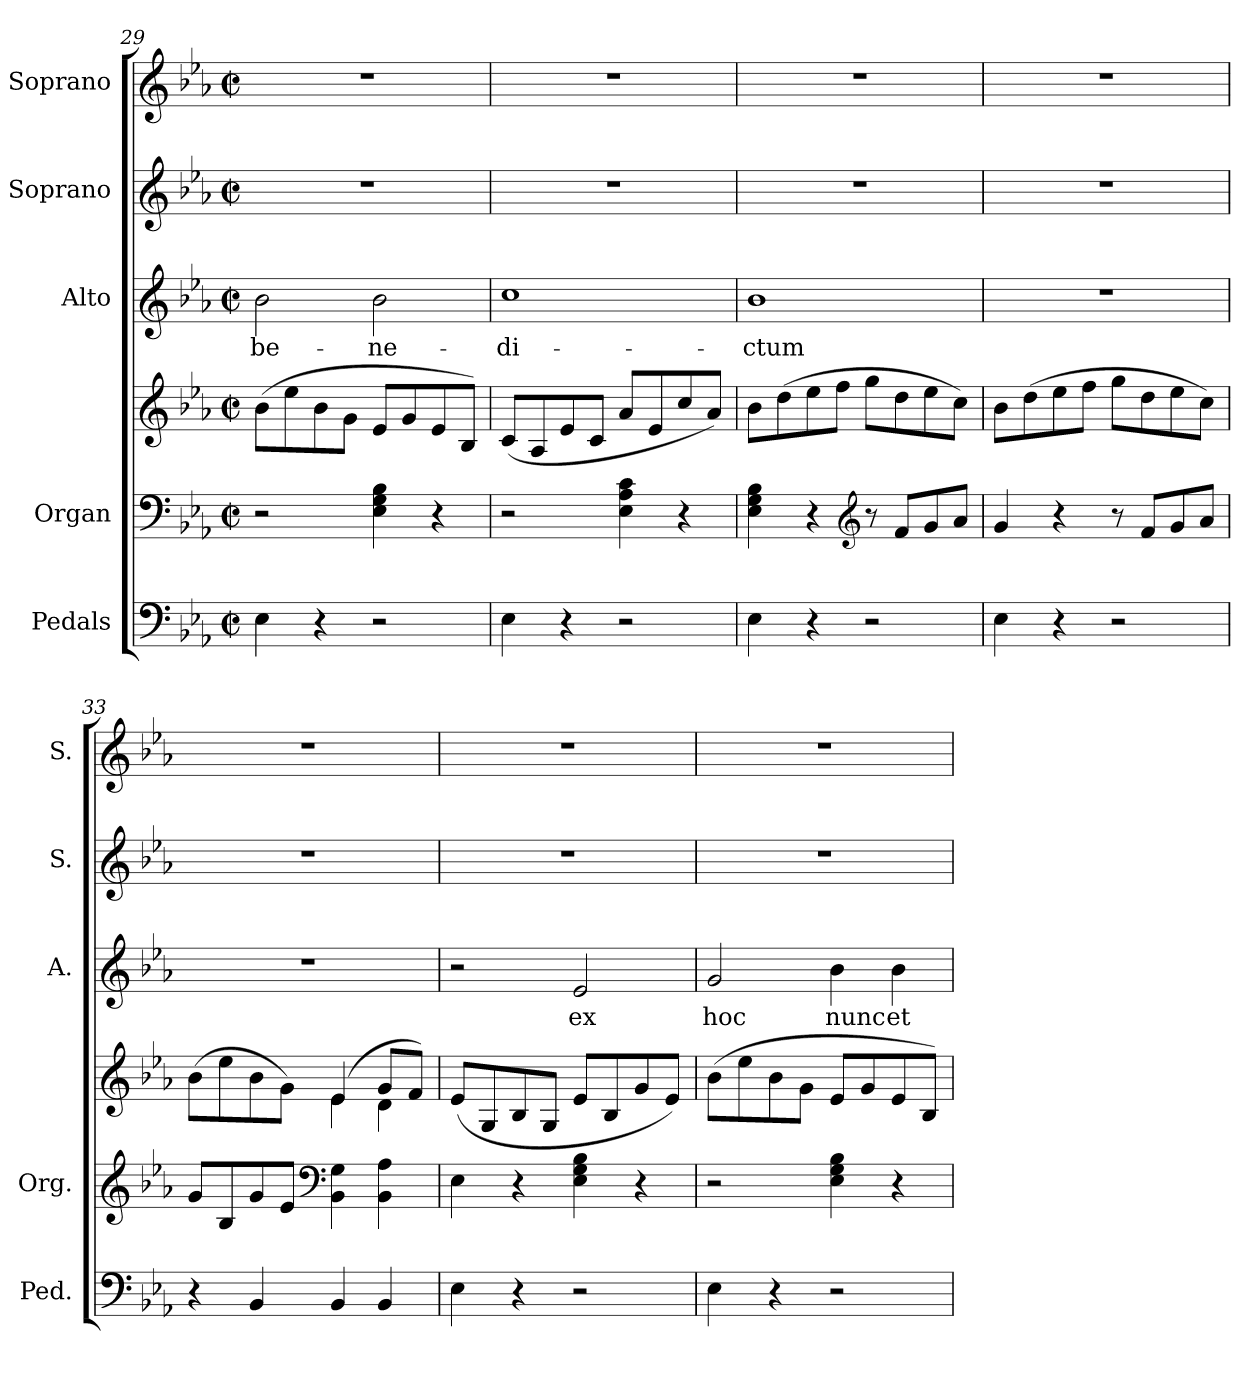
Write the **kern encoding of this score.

**kern	**kern	**kern	**kern	**text	**kern	**kern
*part5	*part4	*part4	*part3	*part3	*part2	*part1
*staff6	*staff5	*staff4	*staff3	*staff3	*staff2	*staff1
*I"Pedals	*I"Organ	*	*I"Alto	*	*I"Soprano	*I"Soprano
*I'Ped.	*I'Org.	*	*I'A.	*	*I'S.	*I'S.
*clefF4	*clefF4	*clefG2	*clefG2	*	*clefG2	*clefG2
*k[b-e-a-]	*k[b-e-a-]	*k[b-e-a-]	*k[b-e-a-]	*	*k[b-e-a-]	*k[b-e-a-]
*E-:	*E-:	*E-:	*E-:	*	*E-:	*E-:
*M2/2	*M2/2	*M2/2	*M2/2	*	*M2/2	*M2/2
*met(c|)	*met(c|)	*met(c|)	*met(c|)	*	*met(c|)	*met(c|)
=29	=29	=29	=29	=29	=29	=29
!	!	!	!	!LO:LY:b:color=#000000	!	!
4E-i\	2r	(8b-i\L	2b-i\	be-	1r	1r
.	.	8ee-i\	.	.	.	.
4r	.	8b-i\	.	.	.	.
.	.	8gi\J	.	.	.	.
!	!	!	!	!LO:LY:b:color=#000000	!	!
2r	4E-i\ 4Gi 4B-i	8e-i/L	2b-i\	-ne-	.	.
.	.	8gi/	.	.	.	.
.	4r	8e-i/	.	.	.	.
.	.	8B-i/J)	.	.	.	.
=30	=30	=30	=30	=30	=30	=30
!	!	!	!	!LO:LY:b:color=#000000	!	!
4E-i\	2r	(8ci/L	1cci	-di-	1r	1r
.	.	8A-i/	.	.	.	.
4r	.	8e-i/	.	.	.	.
.	.	8ci/J	.	.	.	.
2r	4E-i\ 4A-i 4ci	8a-i/L	.	.	.	.
.	.	8e-i/	.	.	.	.
.	4r	8cci/	.	.	.	.
.	.	8a-i/J)	.	.	.	.
!!LO:LB:g=z
=31	=31	=31	=31	=31	=31	=31
!	!	!	!	!LO:LY:b:color=#000000	!	!
4E-i\	4E-i\ 4Gi 4B-i	8b-i\L	1b-i	-ctum	1r	1r
.	.	(8ddi\	.	.	.	.
4r	4r	8ee-i\	.	.	.	.
.	.	8ffi\J	.	.	.	.
*	*clefG2	*	*	*	*	*
2r	8r	8ggi\L	.	.	.	.
.	8fi/L	8ddi\	.	.	.	.
.	8gi/	8ee-i\	.	.	.	.
.	8a-i/J	8cci\J)	.	.	.	.
=32	=32	=32	=32	=32	=32	=32
4E-i\	4gi/	8b-i\L	1r	.	1r	1r
.	.	(8ddi\	.	.	.	.
4r	4r	8ee-i\	.	.	.	.
.	.	8ffi\J	.	.	.	.
2r	8r	8ggi\L	.	.	.	.
.	8fi/L	8ddi\	.	.	.	.
.	8gi/	8ee-i\	.	.	.	.
.	8a-i/J	8cci\J)	.	.	.	.
=33	=33	=33	=33	=33	=33	=33
*	*	*^	*	*	*	*
4r	8gi/L	(8b-i\L	2ryy	1r	.	1r	1r
.	8B-i/	8ee-i\	.	.	.	.	.
4BB-i/	8gi/	8b-i\	.	.	.	.	.
.	8e-i/J	8gi\J)	.	.	.	.	.
*	*clefF4	*	*	*	*	*	*
4BB-i/	4BB-i\ 4Gi	(4e-i/	4e-i\	.	.	.	.
4BB-i/	4BB-i\ 4A-i	8gi/L	4di\	.	.	.	.
.	.	8fi/J)	.	.	.	.	.
*	*	*v	*v	*	*	*	*
=34	=34	=34	=34	=34	=34	=34
4E-i\	4E-i\	(8e-i/L	2r	.	1r	1r
.	.	8Gi/	.	.	.	.
4r	4r	8B-i/	.	.	.	.
.	.	8Gi/J	.	.	.	.
!	!	!	!	!LO:LY:b:color=#000000	!	!
2r	4E-i\ 4Gi 4B-i	8e-i/L	2e-i/	ex	.	.
.	.	8B-i/	.	.	.	.
.	4r	8gi/	.	.	.	.
.	.	8e-i/J)	.	.	.	.
=35	=35	=35	=35	=35	=35	=35
!	!	!	!	!LO:LY:b:color=#000000	!	!
4E-i\	2r	(8b-i\L	2gi/	hoc	1r	1r
.	.	8ee-i\	.	.	.	.
4r	.	8b-i\	.	.	.	.
.	.	8gi\J	.	.	.	.
!	!	!	!	!LO:LY:b:color=#000000	!	!
2r	4E-i\ 4Gi 4B-i	8e-i/L	4b-i\	nunc	.	.
.	.	8gi/	.	.	.	.
!	!	!	!	!LO:LY:b:color=#000000	!	!
.	4r	8e-i/	4b-i\	et	.	.
.	.	8B-i/J)	.	.	.	.
=	=	=	=	=	=	=
*-	*-	*-	*-	*-	*-	*-
